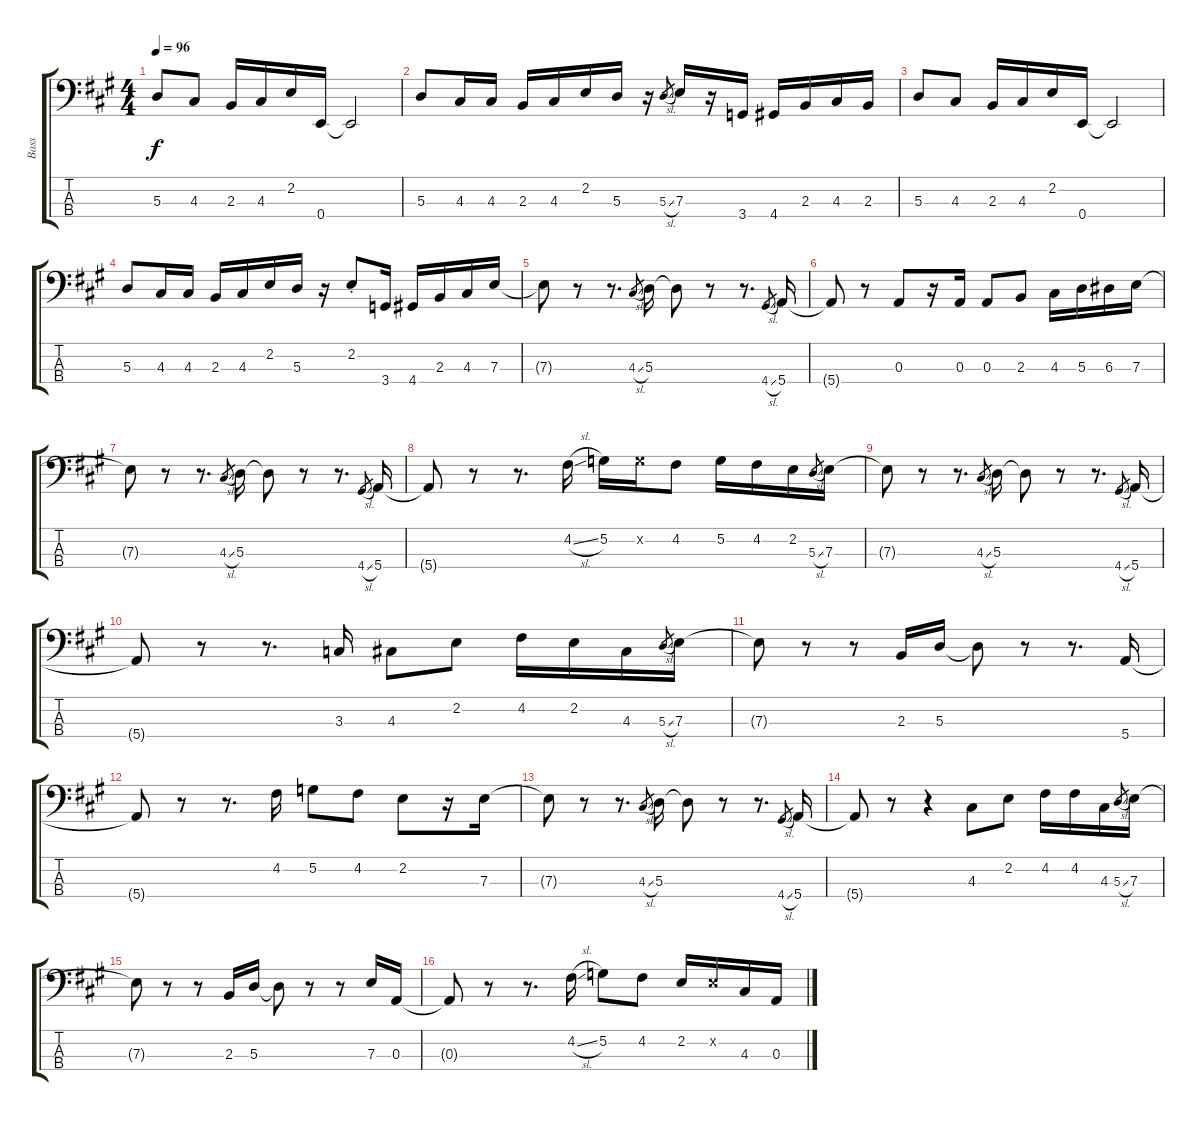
\track ("Bass" "Bass") {instrument electricbasspick}
\staff {score tabs}
\tuning (G2 D2 A1 E1) {hide}
\ts (4 4)
\tempo 96
\clef f4
\ks a
5.3.8{dy f} 4.3.8 2.3.16 4.3.16 2.2.16 0.4.16 0.4{t}.2 |
5.3.8 4.3.16 4.3.16 2.3.16 4.3.16 2.2.16 5.3.16 r.16 5.3{sl}.8{gr} 7.3.16 r.16 3.4.16 4.4.16 2.3.16 4.3.16 2.3.16 |
5.3.8 4.3.8 2.3.16 4.3.16 2.2.16 0.4.16 0.4{t}.2 |
5.3.8 4.3.16 4.3.16 2.3.16 4.3.16 2.2.16 5.3.16 r.16 2.2{st}.8 3.4.16 4.4.16 2.3.16 4.3.16 7.3.16 |
7.3{t}.8 r.8 r.8{d} 4.3{sl}.8{gr} 5.3.16 5.3{t}.8 r.8 r.8{d} 4.4{sl}.8{gr} 5.4.16 |
5.4{t}.8 r.8 0.3.8 r.16 0.3.16 0.3.8 2.3.8 4.3.16 5.3.16 6.3.16 7.3.16 |
7.3{t}.8 r.8 r.8{d} 4.3{sl}.8{gr} 5.3.16 5.3{t}.8 r.8 r.8{d} 4.4{sl}.8{gr} 5.4.16 |
5.4{t}.8 r.8 r.8{d} 4.2{sl}.16 5.2.16 5.2{x}.16 4.2.8 5.2.16 4.2.16 2.2.16 5.3{sl}.8{gr} 7.3.16 |
7.3{t}.8 r.8 r.8{d} 4.3{sl}.8{gr} 5.3.16 5.3{t}.8 r.8 r.8{d} 4.4{sl}.8{gr} 5.4.16 |
5.4{t}.8 r.8 r.8{d} 3.3.16 4.3.8 2.2.8 4.2.16 2.2.16 4.3.16 5.3{sl}.8{gr} 7.3.16 |
7.3{t}.8 r.8 r.8 2.3.16 5.3.16 5.3{t}.8 r.8 r.8{d} 5.4.16 |
5.4{t}.8 r.8 r.8{d} 4.2.16 5.2.8 4.2.8 2.2.8 r.16 7.3.16 |
7.3{t}.8 r.8 r.8{d} 4.3{sl}.8{gr} 5.3.16 5.3{t}.8 r.8 r.8{d} 4.4{sl}.8{gr} 5.4.16 |
5.4{t}.8 r.8 r.4 4.3.8 2.2.8 4.2.16 4.2.16 4.3.16 5.3{sl}.8{gr} 7.3.16 |
7.3{t}.8 r.8 r.8 2.3.16 5.3.16 5.3{t}.8 r.8 r.8 7.3.16 0.3.16 |
0.3{t}.8 r.8 r.8{d} 4.2{sl}.16 5.2.8 4.2.8 2.2.16 2.2{x}.16 4.3.16 0.3.16
